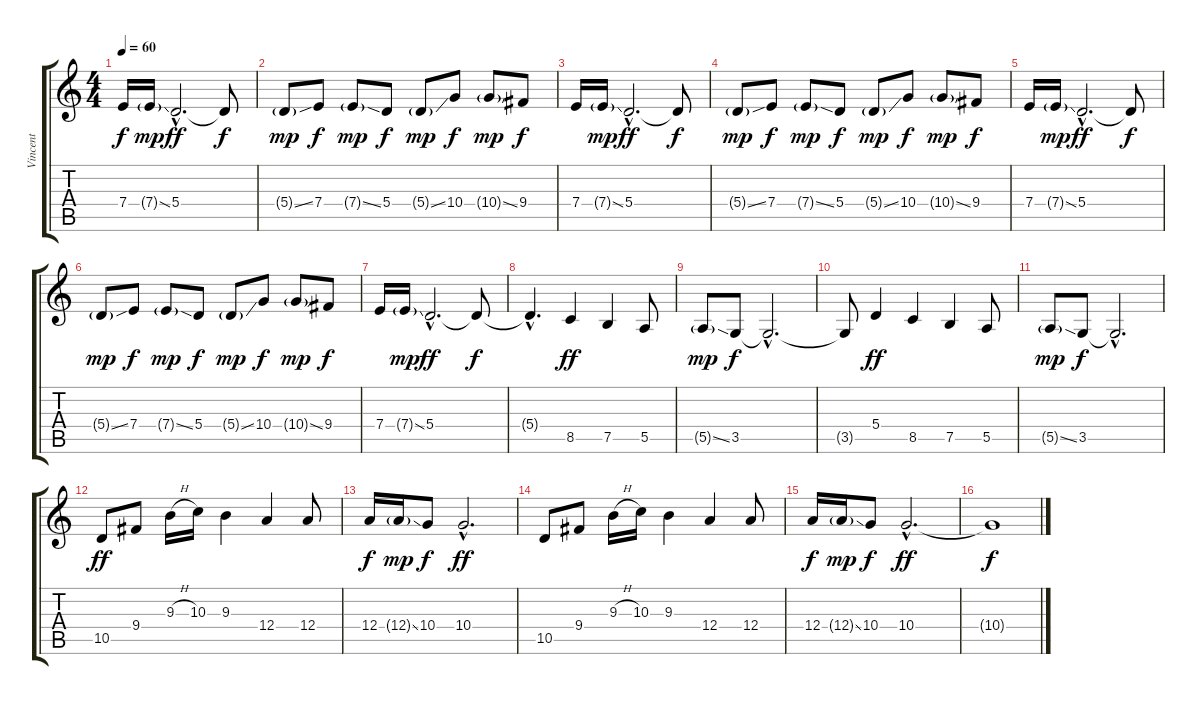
\track ("Vincent" "Vincent") {instrument distortionguitar}
\staff {score tabs}
\tuning (B3 Gb3 D3 A2 E2 B1) {hide}
\ts (4 4)
\tempo 60
\clef g2
\ks c
7.4.16{dy f} 7.4{ss g}.16{dy mp} 5.4{hac}.2{d dy ff} 5.4{t}.8{dy f} |
5.4{ss g}.8{dy mp} 7.4.8{dy f} 7.4{ss g}.8{dy mp} 5.4.8{dy f} 5.4{ss g}.8{dy mp} 10.4.8{dy f} 10.4{ss g}.8{dy mp} 9.4.8{dy f} |
7.4.16 7.4{ss g}.16{dy mp} 5.4{hac}.2{d dy ff} 5.4{t}.8{dy f} |
5.4{ss g}.8{dy mp} 7.4.8{dy f} 7.4{ss g}.8{dy mp} 5.4.8{dy f} 5.4{ss g}.8{dy mp} 10.4.8{dy f} 10.4{ss g}.8{dy mp} 9.4.8{dy f} |
7.4.16 7.4{ss g}.16{dy mp} 5.4{hac}.2{d dy ff} 5.4{t}.8{dy f} |
5.4{ss g}.8{dy mp} 7.4.8{dy f} 7.4{ss g}.8{dy mp} 5.4.8{dy f} 5.4{ss g}.8{dy mp} 10.4.8{dy f} 10.4{ss g}.8{dy mp} 9.4.8{dy f} |
7.4.16 7.4{ss g}.16{dy mp} 5.4{hac}.2{d dy ff} 5.4{t}.8{dy f} |
5.4{hac t}.4{d} 8.5.4{dy ff} 7.5.4 5.5.8 |
5.5{ss g}.8{dy mp} 3.5.8{dy f} 3.5{hac t}.2{d} |
3.5{t}.8 5.4.4{dy ff} 8.5.4 7.5.4 5.5.8 |
5.5{ss g}.8{dy mp} 3.5.8{dy f} 3.5{hac t}.2{d} |
10.5.8{dy ff} 9.4.8 9.3{h}.16 10.3.16 9.3.4 12.4.4 12.4.8 |
12.4.16{dy f} 12.4{ss g}.16{dy mp} 10.4.8{dy f} 10.4{hac}.2{d dy ff} |
10.5.8 9.4.8 9.3{h}.16 10.3.16 9.3.4 12.4.4 12.4.8 |
12.4.16{dy f} 12.4{ss g}.16{dy mp} 10.4.8{dy f} 10.4{hac}.2{d dy ff} |
10.4{t}.1{dy f}
